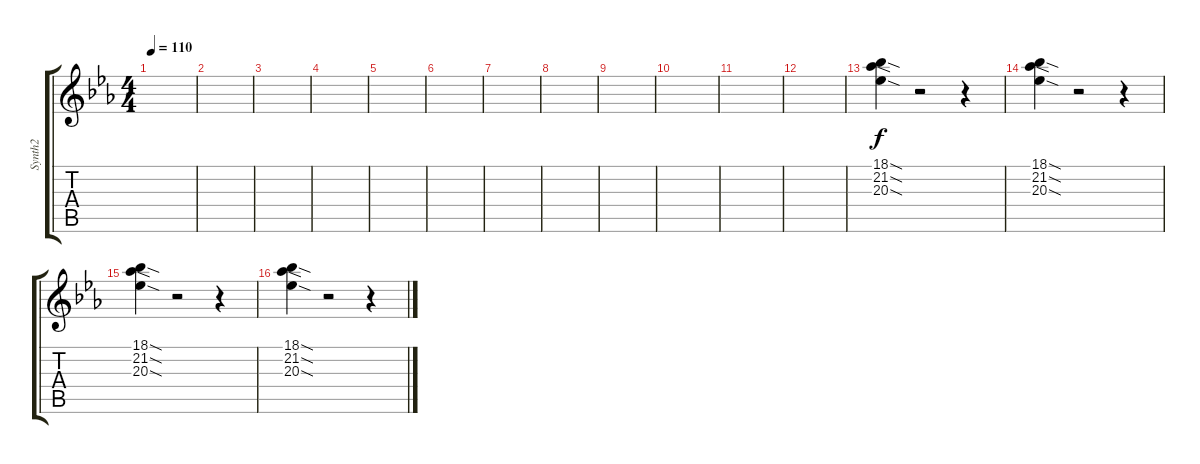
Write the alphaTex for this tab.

\track ("Synth2" "Synth2") {instrument fx7echoes}
\staff {score tabs}
\tuning (E4 B3 G3 D3 A2 E2) {hide}
\ts (4 4)
\tempo 110
\clef g2
\ks eb
|
|
|
|
|
|
|
|
|
|
|
|
(18.1{sod} 21.2{sod} 20.3{sod}).4 r.2 r.4 |
(18.1{sod} 21.2{sod} 20.3{sod}).4 r.2 r.4 |
(18.1{sod} 21.2{sod} 20.3{sod}).4 r.2 r.4 |
(18.1{sod} 21.2{sod} 20.3{sod}).4 r.2 r.4
